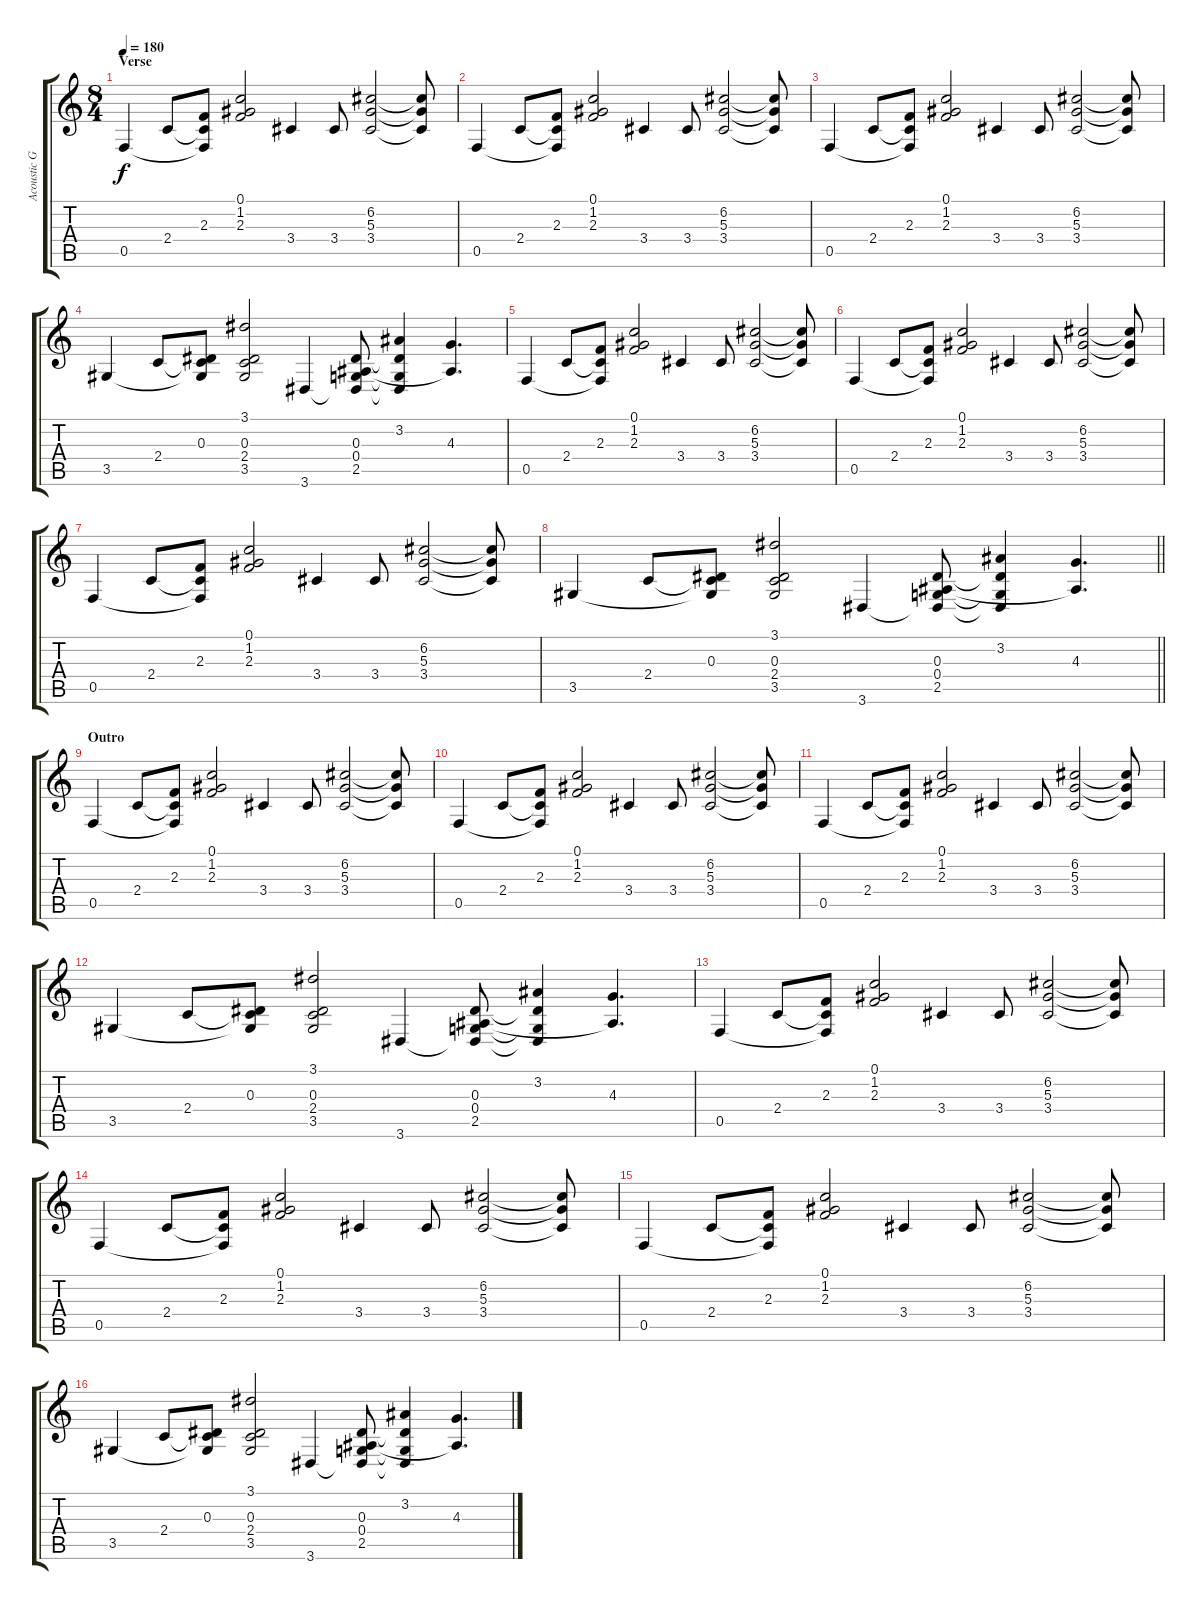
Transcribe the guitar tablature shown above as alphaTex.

\track ("Acoustic Guitar 3" "Acoustic G") {instrument acousticguitarnylon}
\staff {score tabs}
\tuning (C4 G3 Eb3 Bb2 F2 C2) {hide}
\ts (8 4)
\section ("" "Verse")
\tempo 180
\clef g2
\ks c
0.5.4{dy f volume 12 instrument acousticguitarnylon} 2.4.8 (2.3 2.4{t} 0.5{t}).8 (0.1 1.2 2.3).2 3.4.4 3.4.8 (6.2 5.3 3.4).2 (6.2{t} 5.3{t} 3.4{t}).8 |
0.5.4 2.4.8 (2.3 2.4{t} 0.5{t}).8 (0.1 1.2 2.3).2 3.4.4 3.4.8 (6.2 5.3 3.4).2 (6.2{t} 5.3{t} 3.4{t}).8 |
0.5.4 2.4.8 (2.3 2.4{t} 0.5{t}).8 (0.1 1.2 2.3).2 3.4.4 3.4.8 (6.2 5.3 3.4).2 (6.2{t} 5.3{t} 3.4{t}).8 |
3.5.4 2.4.8 (0.3 2.4{t} 3.5{t}).8 (3.1 0.3 2.4 3.5).2 3.6.4 (0.3 0.4 2.5 3.6{t}).8 (3.2 0.3{t} 2.5{t} 3.6{t}).4 (4.3 0.4{t}).4{d} |
0.5.4 2.4.8 (2.3 2.4{t} 0.5{t}).8 (0.1 1.2 2.3).2 3.4.4 3.4.8 (6.2 5.3 3.4).2 (6.2{t} 5.3{t} 3.4{t}).8 |
0.5.4 2.4.8 (2.3 2.4{t} 0.5{t}).8 (0.1 1.2 2.3).2 3.4.4 3.4.8 (6.2 5.3 3.4).2 (6.2{t} 5.3{t} 3.4{t}).8 |
0.5.4 2.4.8 (2.3 2.4{t} 0.5{t}).8 (0.1 1.2 2.3).2 3.4.4 3.4.8 (6.2 5.3 3.4).2 (6.2{t} 5.3{t} 3.4{t}).8 |
\barLineRight lightlight
3.5.4 2.4.8 (0.3 2.4{t} 3.5{t}).8 (3.1 0.3 2.4 3.5).2 3.6.4 (0.3 0.4 2.5 3.6{t}).8 (3.2 0.3{t} 2.5{t} 3.6{t}).4 (4.3 0.4{t}).4{d} |
\section ("" "Outro")
0.5.4{volume 13} 2.4.8 (2.3 2.4{t} 0.5{t}).8 (0.1 1.2 2.3).2 3.4.4{volume 12} 3.4.8 (6.2 5.3 3.4).2 (6.2{t} 5.3{t} 3.4{t}).8 |
0.5.4{volume 11} 2.4.8 (2.3 2.4{t} 0.5{t}).8 (0.1 1.2 2.3).2 3.4.4{volume 10} 3.4.8 (6.2 5.3 3.4).2 (6.2{t} 5.3{t} 3.4{t}).8 |
0.5.4{volume 9} 2.4.8 (2.3 2.4{t} 0.5{t}).8 (0.1 1.2 2.3).2 3.4.4{volume 8} 3.4.8 (6.2 5.3 3.4).2 (6.2{t} 5.3{t} 3.4{t}).8 |
3.5.4{volume 7} 2.4.8 (0.3 2.4{t} 3.5{t}).8 (3.1 0.3 2.4 3.5).2 3.6.4{volume 6} (0.3 0.4 2.5 3.6{t}).8 (3.2 0.3{t} 2.5{t} 3.6{t}).4 (4.3 0.4{t}).4{d} |
0.5.4{volume 5} 2.4.8 (2.3 2.4{t} 0.5{t}).8 (0.1 1.2 2.3).2 3.4.4{volume 4} 3.4.8 (6.2 5.3 3.4).2 (6.2{t} 5.3{t} 3.4{t}).8 |
0.5.4{volume 3} 2.4.8 (2.3 2.4{t} 0.5{t}).8 (0.1 1.2 2.3).2 3.4.4{volume 2} 3.4.8 (6.2 5.3 3.4).2 (6.2{t} 5.3{t} 3.4{t}).8 |
0.5.4{volume 1} 2.4.8 (2.3 2.4{t} 0.5{t}).8 (0.1 1.2 2.3).2 3.4.4 3.4.8 (6.2 5.3 3.4).2 (6.2{t} 5.3{t} 3.4{t}).8 |
3.5.4{volume 0} 2.4.8 (0.3 2.4{t} 3.5{t}).8 (3.1 0.3 2.4 3.5).2 3.6.4 (0.3 0.4 2.5 3.6{t}).8 (3.2 0.3{t} 2.5{t} 3.6{t}).4 (4.3 0.4{t}).4{d}
